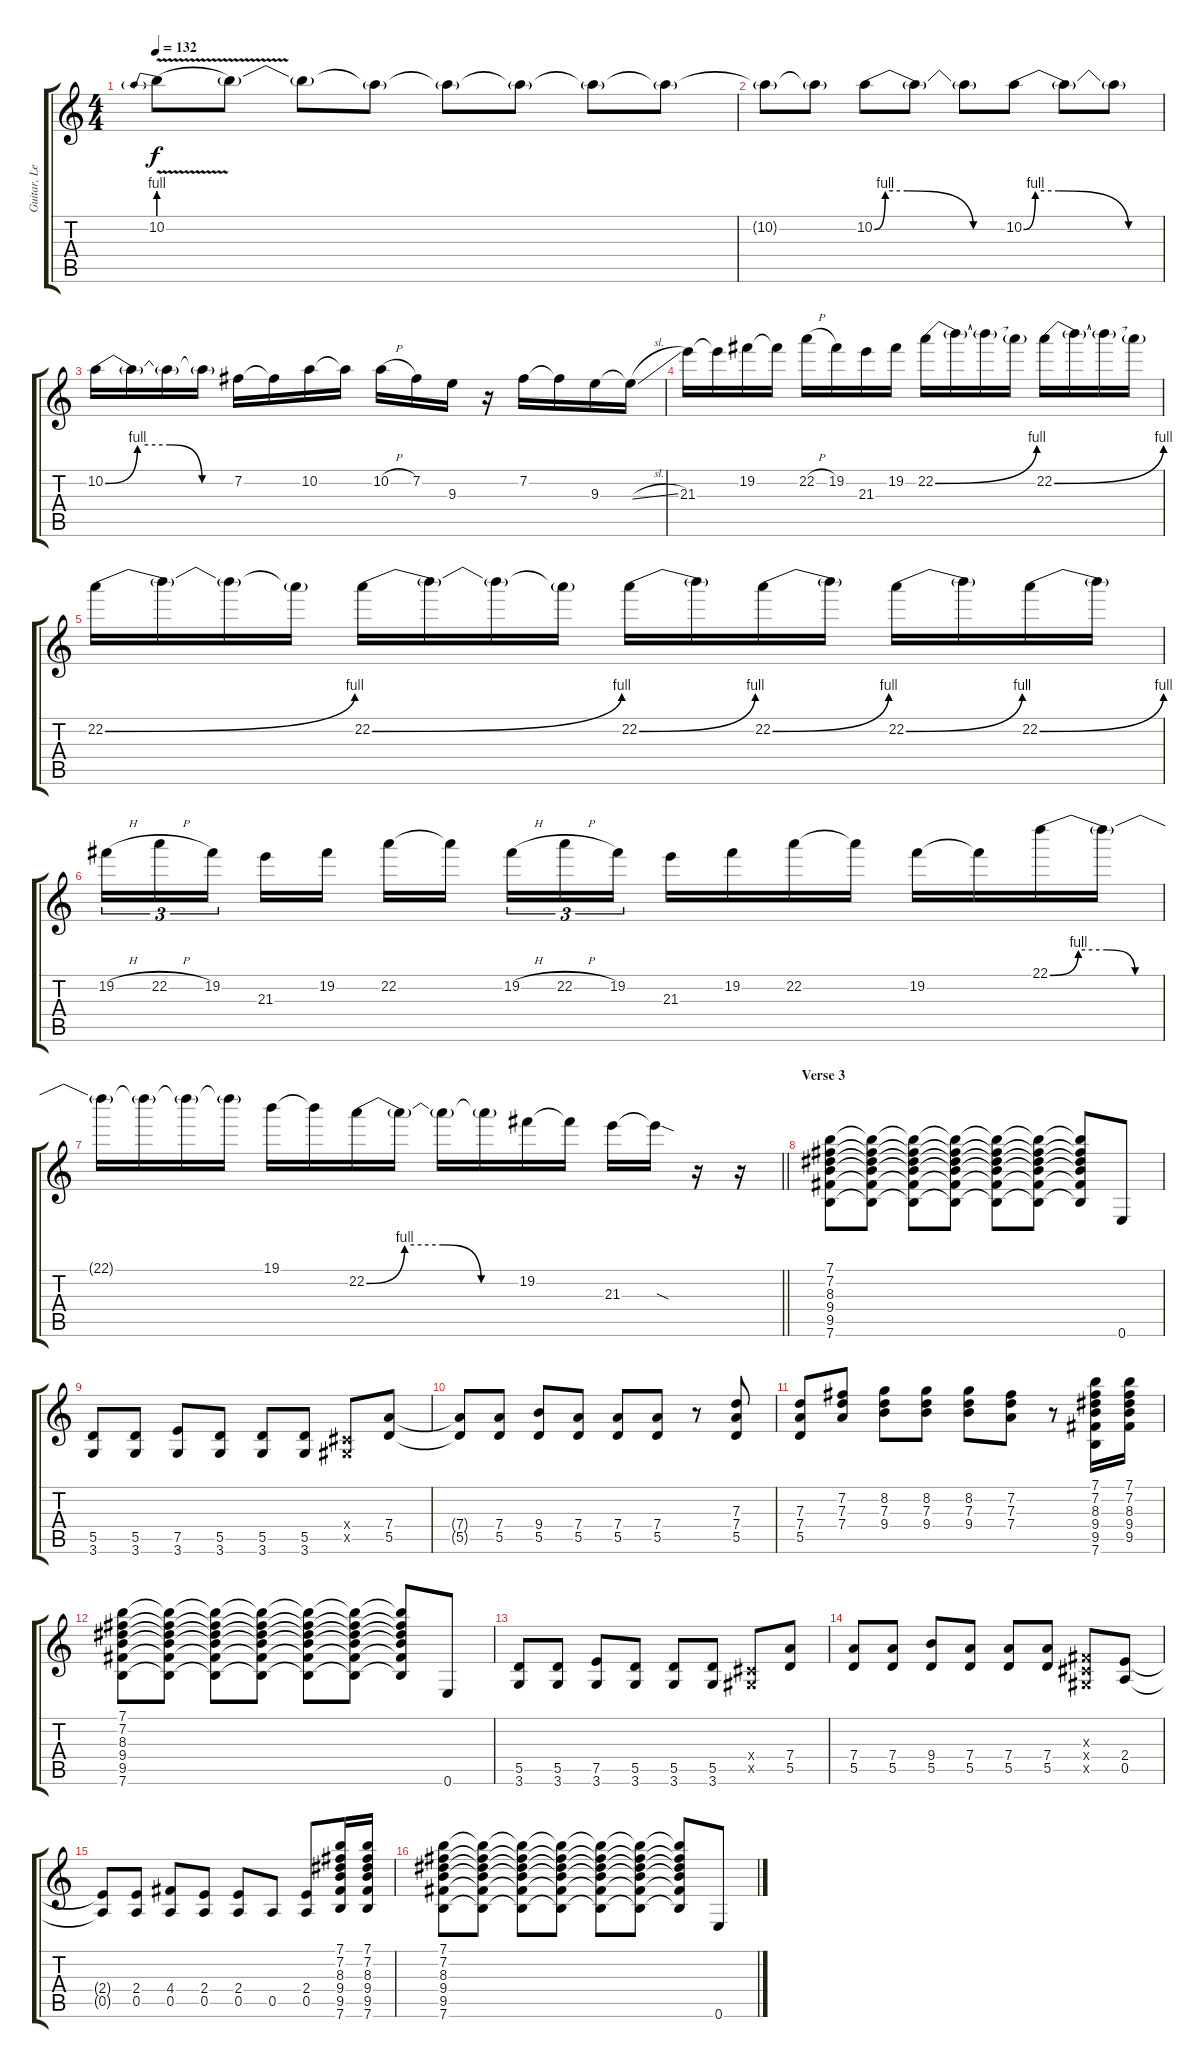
\track ("Guitar, Lead" "Guitar, Le") {instrument distortionguitar}
\staff {score tabs}
\tuning (E4 B3 G3 D3 A2 E2) {hide}
\ts (4 4)
\tempo 132
\clef g2
\ks c
10.2{be (prebend 0 4 60 4) v}.8{dy f} 10.2{t}.8 10.2{t}.8 10.2{t}.8 10.2{t}.8 10.2{t}.8 10.2{t}.8 10.2{t}.8 |
10.2{t}.8 10.2{t}.8 10.2{be (custom 0 0 5 4 15 4 45 0 60 0)}.8 10.2{t}.8 10.2{t}.8 10.2{be (custom 0 0 5 4 15 4 45 0 60 0)}.8 10.2{t}.8 10.2{t}.8 |
10.2{be (custom 0 0 15 4 30 4 45 0 60 0)}.16 10.2{t}.16 10.2{t}.16 10.2{t}.16 7.2.16 7.2{t}.16 10.2.16 10.2{t}.16 10.2{h}.16 7.2.16 9.3.16 r.16 7.2.16 7.2{t}.16 9.3.16 9.3{sl t}.16 |
21.3.16 21.3{t}.16 19.2.16 19.2{t}.16 22.2{h}.16 19.2.16 21.3.16 19.2.16 22.2{be (bend 0 0 60 4)}.16 22.2{t}.16 22.2{t}.16 22.2{t}.16 22.2{be (bend 0 0 60 4)}.16 22.2{t}.16 22.2{t}.16 22.2{t}.16 |
22.2{be (bend 0 0 60 4)}.16 22.2{t}.16 22.2{t}.16 22.2{t}.16 22.2{be (bend 0 0 60 4)}.16 22.2{t}.16 22.2{t}.16 22.2{t}.16 22.2{be (bend 0 0 60 4)}.16 22.2{t}.16 22.2{be (bend 0 0 60 4)}.16 22.2{t}.16 22.2{be (bend 0 0 60 4)}.16 22.2{t}.16 22.2{be (bend 0 0 60 4)}.16 22.2{t}.16 |
19.2{h}.16{tu (3 2)} 22.2{h}.16{tu (3 2)} 19.2.16{tu (3 2) beam splitsecondary} 21.3.16 19.2.16 22.2.16 22.2{t}.16{beam splitsecondary} 19.2{h}.16{tu (3 2)} 22.2{h}.16{tu (3 2)} 19.2.16{tu (3 2)} 21.3.16 19.2.16 22.2.16 22.2{t}.16 19.2.16 19.2{t}.16 22.1{be (custom 0 0 15 4 30 4 45 0 60 0)}.16 22.1{t}.16 |
\barLineRight lightlight
22.1{t}.16 22.1{t}.16 22.1{t}.16 22.1{t}.16 19.1.16 19.1{t}.16 22.2{be (custom 0 0 15 4 30 4 45 0 60 0)}.16 22.2{t}.16 22.2{t}.16 22.2{t}.16 19.2.16 19.2{t}.16 21.3.16 21.3{sod t}.16 r.16 r.16 |
\section ("" "Verse 3")
(7.1 7.2 8.3 9.4 9.5 7.6).8 (7.1{t} 7.2{t} 8.3{t} 9.4{t} 9.5{t} 7.6{t}).8 (7.1{t} 7.2{t} 8.3{t} 9.4{t} 9.5{t} 7.6{t}).8 (7.1{t} 7.2{t} 8.3{t} 9.4{t} 9.5{t} 7.6{t}).8 (7.1{t} 7.2{t} 8.3{t} 9.4{t} 9.5{t} 7.6{t}).8 (7.1{t} 7.2{t} 8.3{t} 9.4{t} 9.5{t} 7.6{t}).8 (7.1{t} 7.2{t} 8.3{t} 9.4{t} 9.5{t} 7.6{t}).8 0.6.8 |
(5.5 3.6).8 (5.5 3.6).8 (7.5 3.6).8 (5.5 3.6).8 (5.5 3.6).8 (5.5 3.6).8 (-1.4{x} -1.5{x}).8 (7.4 5.5).8 |
(7.4{t} 5.5{t}).8 (7.4 5.5).8 (9.4 5.5).8 (7.4 5.5).8 (7.4 5.5).8 (7.4 5.5).8 r.8 (7.3 7.4 5.5).8 |
(7.3 7.4 5.5).8 (7.2 7.3 7.4).8 (8.2 7.3 9.4).8 (8.2 7.3 9.4).8 (8.2 7.3 9.4).8 (7.2 7.3 7.4).8 r.8 (7.1 7.2 8.3 9.4 9.5 7.6).16 (7.1 7.2 8.3 9.4 9.5).16 |
(7.1 7.2 8.3 9.4 9.5 7.6).8 (7.1{t} 7.2{t} 8.3{t} 9.4{t} 9.5{t} 7.6{t}).8 (7.1{t} 7.2{t} 8.3{t} 9.4{t} 9.5{t} 7.6{t}).8 (7.1{t} 7.2{t} 8.3{t} 9.4{t} 9.5{t} 7.6{t}).8 (7.1{t} 7.2{t} 8.3{t} 9.4{t} 9.5{t} 7.6{t}).8 (7.1{t} 7.2{t} 8.3{t} 9.4{t} 9.5{t} 7.6{t}).8 (7.1{t} 7.2{t} 8.3{t} 9.4{t} 9.5{t} 7.6{t}).8 0.6.8 |
(5.5 3.6).8 (5.5 3.6).8 (7.5 3.6).8 (5.5 3.6).8 (5.5 3.6).8 (5.5 3.6).8 (-1.4{x} -1.5{x}).8 (7.4 5.5).8 |
(7.4 5.5).8 (7.4 5.5).8 (9.4 5.5).8 (7.4 5.5).8 (7.4 5.5).8 (7.4 5.5).8 (-1.3{x} -1.4{x} -1.5{x}).8 (2.4 0.5).8 |
(2.4{t} 0.5{t}).8 (2.4 0.5).8 (4.4 0.5).8 (2.4 0.5).8 (2.4 0.5).8 0.5.8 (2.4 0.5).8 (7.1 7.2 8.3 9.4 9.5 7.6).16 (7.1 7.2 8.3 9.4 9.5 7.6).16 |
(7.1 7.2 8.3 9.4 9.5 7.6).8 (7.1{t} 7.2{t} 8.3{t} 9.4{t} 9.5{t} 7.6{t}).8 (7.1{t} 7.2{t} 8.3{t} 9.4{t} 9.5{t} 7.6{t}).8 (7.1{t} 7.2{t} 8.3{t} 9.4{t} 9.5{t} 7.6{t}).8 (7.1{t} 7.2{t} 8.3{t} 9.4{t} 9.5{t} 7.6{t}).8 (7.1{t} 7.2{t} 8.3{t} 9.4{t} 9.5{t} 7.6{t}).8 (7.1{t} 7.2{t} 8.3{t} 9.4{t} 9.5{t} 7.6{t}).8 0.6.8
